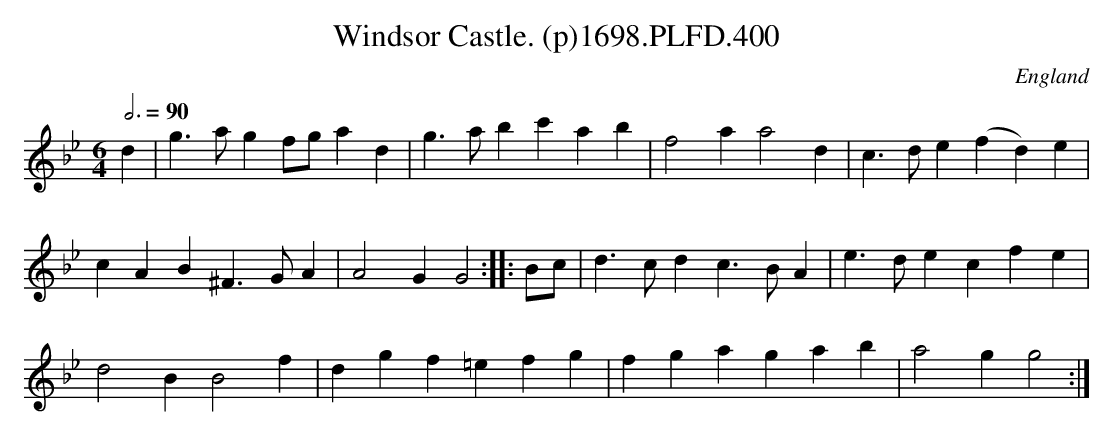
X:1
T:Windsor Castle. (p)1698.PLFD.400
M:6/4
L:1/4
Q:3/4=90
O:England
K:Bb
d|g>agf/g/ad|g>abc'ab|f2aa2d|c>de(fd)e|
cAB^F>GA|A2GG2:||:B/c/|d>cdc>BA|e>decfe|
d2BB2f|dgf=efg|fgagab|a2gg2:|
